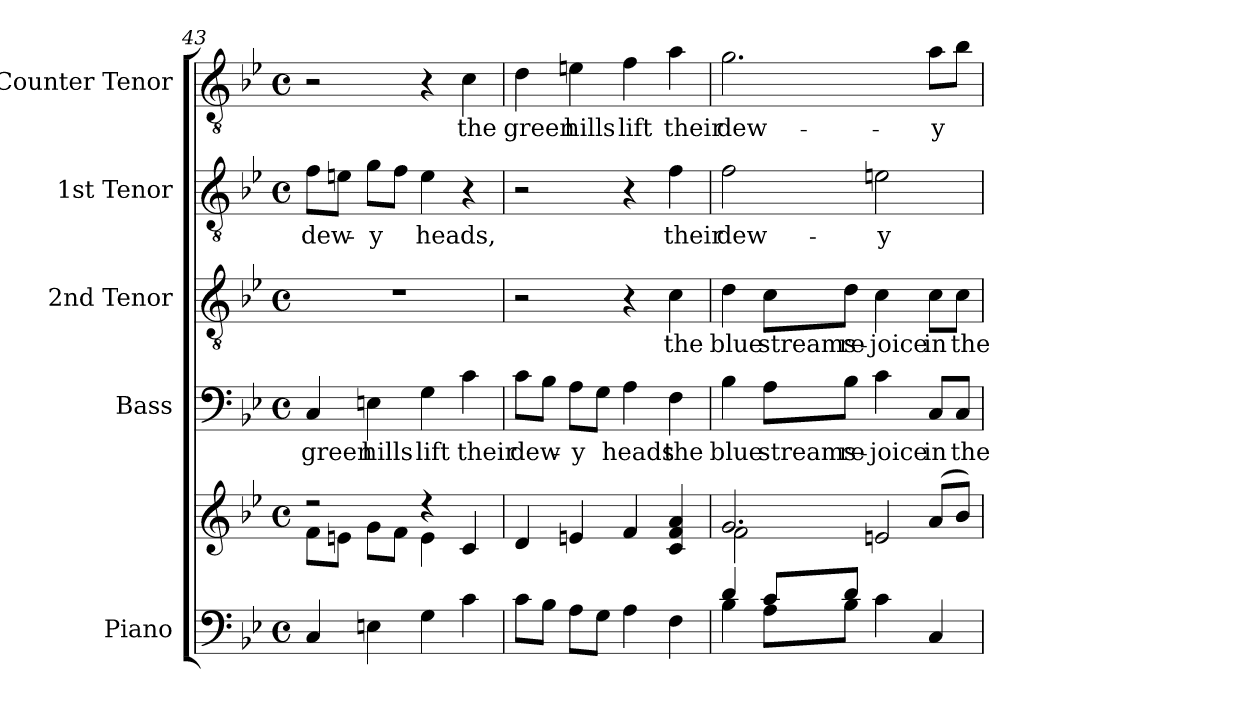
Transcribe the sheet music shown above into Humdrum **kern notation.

**kern	**kern	**kern	**text	**kern	**text	**kern	**text	**kern	**text
*part5	*part5	*part4	*part4	*part3	*part3	*part2	*part2	*part1	*part1
*staff6	*staff5	*staff4	*staff4	*staff3	*staff3	*staff2	*staff2	*staff1	*staff1
*I"Piano	*	*I"Bass	*	*I"2nd Tenor	*	*I"1st Tenor	*	*I"Counter Tenor	*
*I'Pno.	*	*	*	*	*	*	*	*	*
!!LO:LB:g=z
*clefF4	*clefG2	*clefF4	*	*clefGv2	*	*clefGv2	*	*clefGv2	*
*	*	*	*	*ITrd7c12	*	*ITrd7c12	*	*ITrd7c12	*
*k[b-e-]	*k[b-e-]	*k[b-e-]	*	*k[b-e-]	*	*k[b-e-]	*	*k[b-e-]	*
*B-:	*B-:	*B-:	*	*B-:	*	*B-:	*	*B-:	*
*M4/4	*M4/4	*M4/4	*	*M4/4	*	*M4/4	*	*M4/4	*
*met(c)	*met(c)	*met(c)	*	*met(c)	*	*met(c)	*	*met(c)	*
=43	=43	=43	=43	=43	=43	=43	=43	=43	=43
*	*^	*	*	*	*	*	*	*	*
!	!	!	!	!LO:LY:b:color=#000000	!	!	!	!	!	!
!	!	!	!	!	!	!	!	!LO:LY:b:color=#000000	!	!
4Ci/	2r	8fi\L	4Ci/	green	1r	.	8Fi\L	dew-	2r	.
.	.	8eni\J	.	.	.	.	8Eni\J	.	.	.
!	!	!	!	!LO:LY:b:color=#000000	!	!	!	!	!	!
!	!	!	!	!	!	!	!	!LO:LY:b:color=#000000	!	!
4Eni\	.	8gi\L	4Eni\	hills	.	.	8Gi\L	-y	.	.
.	.	8fi\J	.	.	.	.	8Fi\J	.	.	.
!	!	!	!	!LO:LY:b:color=#000000	!	!	!	!	!	!
!	!	!	!	!	!	!	!	!LO:LY:b:color=#000000	!	!
4Gi\	4r	4ei\	4Gi\	lift	.	.	4Ei\	heads,	4r	.
!	!	!	!	!LO:LY:b:color=#000000	!	!	!	!	!	!
!	!	!	!	!	!	!	!	!	!	!LO:LY:b:color=#000000
4ci\	4ci/	4ryy	4ci\	their	.	.	4r	.	4Ci\	the
*	*v	*v	*	*	*	*	*	*	*	*
=44	=44	=44	=44	=44	=44	=44	=44	=44	=44
*	*^	*	*	*	*	*	*	*	*
!	!	!	!	!LO:LY:b:color=#000000	!	!	!	!	!	!
*	*v	*v	*	*	*	*	*	*	*	*
*	*^	*	*	*	*	*	*	*	*
!	!	!	!	!	!	!	!	!	!	!LO:LY:b:color=#000000
*	*v	*v	*	*	*	*	*	*	*	*
8ci\L	4di/	8ci\L	dew-	2r	.	2r	.	4Di\	green
8B-i\J	.	8B-i\J	.	.	.	.	.	.	.
!	!	!	!LO:LY:b:color=#000000	!	!	!	!	!	!
!	!	!	!	!	!	!	!	!	!LO:LY:b:color=#000000
8Ai\L	4eni/	8Ai\L	-y	.	.	.	.	4Eni\	hills
8Gi\J	.	8Gi\J	.	.	.	.	.	.	.
!	!	!	!LO:LY:b:color=#000000	!	!	!	!	!	!
!	!	!	!	!	!	!	!	!	!LO:LY:b:color=#000000
4Ai\	4fi/	4Ai\	heads	4r	.	4r	.	4Fi\	lift
!	!	!	!LO:LY:b:color=#000000	!	!	!	!	!	!
!	!	!	!	!	!LO:LY:b:color=#000000	!	!	!	!
!	!	!	!	!	!	!	!LO:LY:b:color=#000000	!	!
!	!	!	!	!	!	!	!	!	!LO:LY:b:color=#000000
4Fi\	4ci/ 4fi 4ai	4Fi\	the	4Ci\	the	4Fi\	their	4Ai\	their
=45	=45	=45	=45	=45	=45	=45	=45	=45	=45
*^	*^	*	*	*	*	*	*	*	*
!	!	!	!	!	!LO:LY:b:color=#000000	!	!	!	!	!	!
!	!	!	!	!	!	!	!LO:LY:b:color=#000000	!	!	!	!
!	!	!	!	!	!	!	!	!	!LO:LY:b:color=#000000	!	!
!	!	!	!	!	!	!	!	!	!	!	!LO:LY:b:color=#000000
4di/	4B-i\	2.gi/	2fi\	4B-i\	blue	4Di\	blue	2Fi\	dew-	2.Gi\	dew-
!	!	!	!	!	!LO:LY:b:color=#000000	!	!	!	!	!	!
!	!	!	!	!	!	!	!LO:LY:b:color=#000000	!	!	!	!
8ci/L	8Ai\L	.	.	8Ai\L	streams	8Ci\L	streams	.	.	.	.
!	!	!	!	!	!LO:LY:b:color=#000000	!	!	!	!	!	!
!	!	!	!	!	!	!	!LO:LY:b:color=#000000	!	!	!	!
8di/J	8B-i\J	.	.	8B-i\J	re-	8Di\J	re-	.	.	.	.
!	!	!	!	!	!LO:LY:b:color=#000000	!	!	!	!	!	!
!	!	!	!	!	!	!	!LO:LY:b:color=#000000	!	!	!	!
!	!	!	!	!	!	!	!	!	!LO:LY:b:color=#000000	!	!
2ryy	4ci\	.	2eni/	4ci\	-joice	4Ci\	-joice	2Eni\	-y	.	.
!	!	!	!	!	!LO:LY:b:color=#000000	!	!	!	!	!	!
!	!	!	!	!	!	!	!LO:LY:b:color=#000000	!	!	!	!
!	!	!	!	!	!	!	!	!	!	!	!LO:LY:b:color=#000000
.	4Ci/	(8ai/L	.	8Ci/L	in	8Ci\L	in	.	.	8Ai\L	-y
!	!	!	!	!	!LO:LY:b:color=#000000	!	!	!	!	!	!
!	!	!	!	!	!	!	!LO:LY:b:color=#000000	!	!	!	!
.	.	8b-i/J)	.	8Ci/J	the	8Ci\J	the	.	.	8B-i\J	.
*v	*v	*	*	*	*	*	*	*	*	*	*
*	*v	*v	*	*	*	*	*	*	*	*
=	=	=	=	=	=	=	=	=	=
*-	*-	*-	*-	*-	*-	*-	*-	*-	*-
